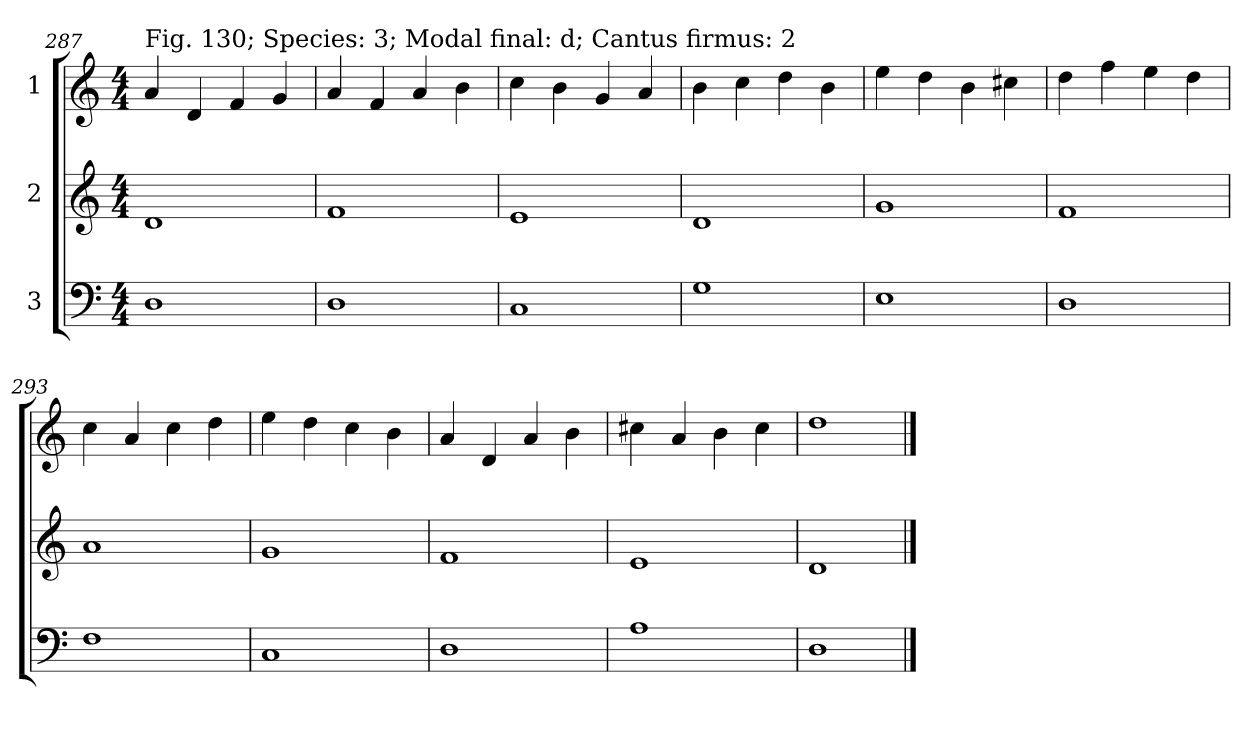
**kern	**kern	**kern
*part3	*part2	*part1
*staff3	*staff2	*staff1
*I"3	*I"2	*I"1
*clefF4	*clefG2	*clefG2
*k[]	*k[]	*k[]
*M4/4	*M4/4	*M4/4
=287	=287	=287
!	!	!LO:TX:a:t=Fig. 130; Species&colon; 3; Modal final&colon; d; Cantus firmus&colon; 2
1D	1d	4a/
.	.	4d/
.	.	4f/
.	.	4g/
=288	=288	=288
1D	1f	4a/
.	.	4f/
.	.	4a/
.	.	4b\
=289	=289	=289
1C	1e	4cc\
.	.	4b\
.	.	4g/
.	.	4a/
=290	=290	=290
1G	1d	4b\
.	.	4cc\
.	.	4dd\
.	.	4b\
=291	=291	=291
1E	1g	4ee\
.	.	4dd\
.	.	4b\
.	.	4cc#X\
!!LO:LB:g=z
=292	=292	=292
1D	1f	4dd\
.	.	4ff\
.	.	4ee\
.	.	4dd\
=293	=293	=293
1F	1a	4cc\
.	.	4a/
.	.	4cc\
.	.	4dd\
=294	=294	=294
1C	1g	4ee\
.	.	4dd\
.	.	4cc\
.	.	4b\
=295	=295	=295
1D	1f	4a/
.	.	4d/
.	.	4a/
.	.	4b\
=296	=296	=296
1A	1e	4cc#X\
.	.	4a/
.	.	4b\
.	.	4cc#\
=297	=297	=297
1D	1d	1dd
==	==	==
*-	*-	*-
